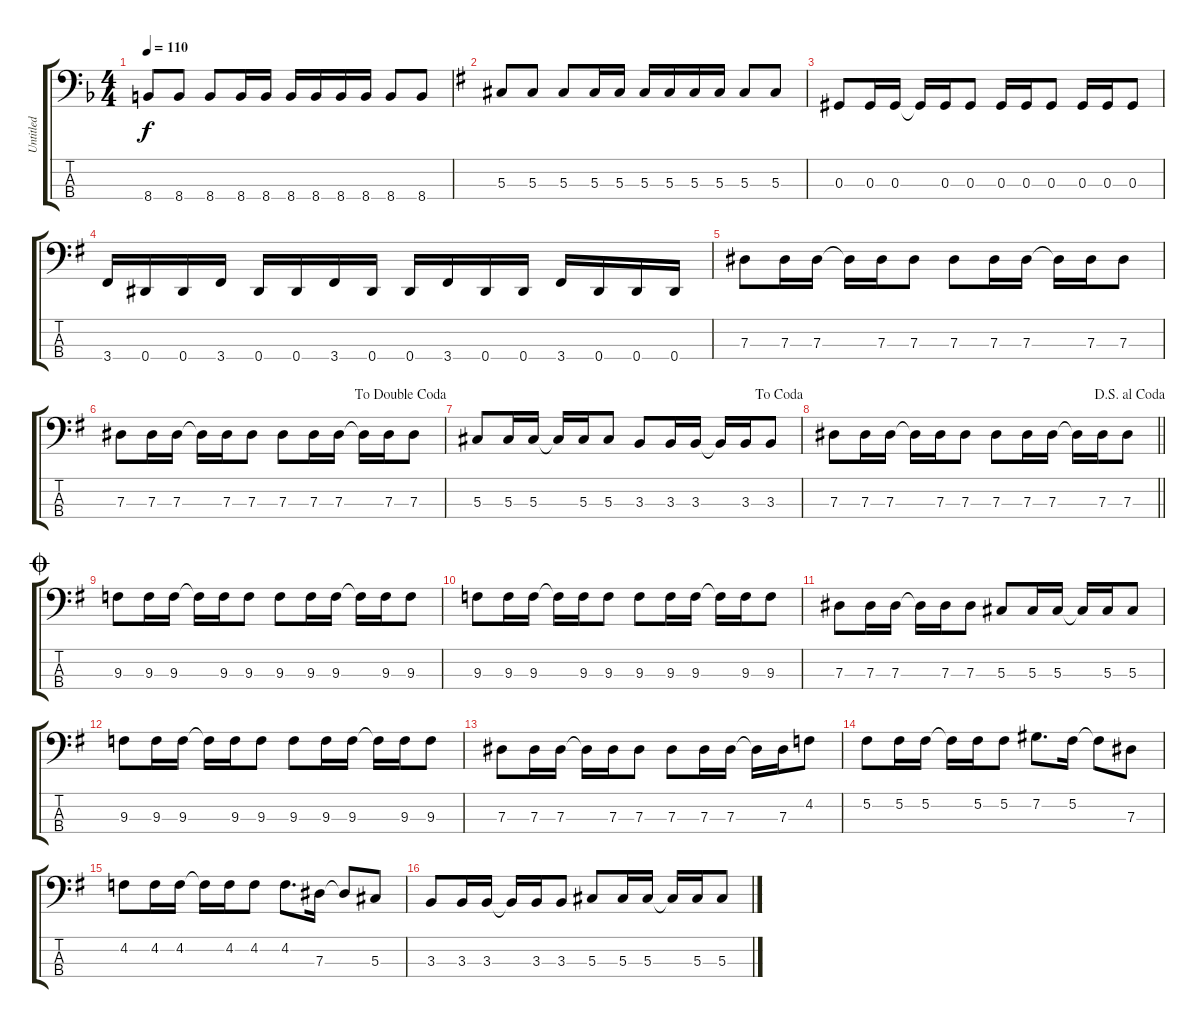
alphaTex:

\track ("Untitled" "Untitled") {instrument electricbassfinger}
\staff {score tabs}
\tuning (Gb2 Db2 Ab1 Eb1) {hide}
\ts (4 4)
\tempo 110
\clef f4
\ks f
8.4.8{dy f} 8.4.8 8.4.8 8.4.16 8.4.16 8.4.16 8.4.16 8.4.16 8.4.16 8.4.8 8.4.8 |
\ks g
5.3.8 5.3.8 5.3.8 5.3.16 5.3.16 5.3.16 5.3.16 5.3.16 5.3.16 5.3.8 5.3.8 |
0.3.8 0.3.16 0.3.16 0.3{t}.16 0.3.16 0.3.8 0.3.16 0.3.16 0.3.8 0.3.16 0.3.16 0.3.8 |
3.4.16 0.4.16 0.4.16 3.4.16 0.4.16 0.4.16 3.4.16 0.4.16 0.4.16 3.4.16 0.4.16 0.4.16 3.4.16 0.4.16 0.4.16 0.4.16 |
7.3.8 7.3.16 7.3.16 7.3{t}.16 7.3.16 7.3.8 7.3.8 7.3.16 7.3.16 7.3{t}.16 7.3.16 7.3.8 |
\jump dadoublecoda
7.3.8 7.3.16 7.3.16 7.3{t}.16 7.3.16 7.3.8 7.3.8 7.3.16 7.3.16 7.3{t}.16 7.3.16 7.3.8 |
\jump dacoda
5.3.8 5.3.16 5.3.16 5.3{t}.16 5.3.16 5.3.8 3.3.8 3.3.16 3.3.16 3.3{t}.16 3.3.16 3.3.8 |
\jump dalsegnoalcoda
\barLineRight lightlight
7.3.8 7.3.16 7.3.16 7.3{t}.16 7.3.16 7.3.8 7.3.8 7.3.16 7.3.16 7.3{t}.16 7.3.16 7.3.8 |
\jump coda
9.3.8 9.3.16 9.3.16 9.3{t}.16 9.3.16 9.3.8 9.3.8 9.3.16 9.3.16 9.3{t}.16 9.3.16 9.3.8 |
9.3.8 9.3.16 9.3.16 9.3{t}.16 9.3.16 9.3.8 9.3.8 9.3.16 9.3.16 9.3{t}.16 9.3.16 9.3.8 |
7.3.8 7.3.16 7.3.16 7.3{t}.16 7.3.16 7.3.8 5.3.8 5.3.16 5.3.16 5.3{t}.16 5.3.16 5.3.8 |
9.3.8 9.3.16 9.3.16 9.3{t}.16 9.3.16 9.3.8 9.3.8 9.3.16 9.3.16 9.3{t}.16 9.3.16 9.3.8 |
7.3.8 7.3.16 7.3.16 7.3{t}.16 7.3.16 7.3.8 7.3.8 7.3.16 7.3.16 7.3{t}.16 7.3.16 4.2.8 |
5.2.8 5.2.16 5.2.16 5.2{t}.16 5.2.16 5.2.8 7.2.8{d} 5.2.16 5.2{t}.8 7.3.8 |
4.2.8 4.2.16 4.2.16 4.2{t}.16 4.2.16 4.2.8 4.2.8{d} 7.3.16 7.3{t}.8 5.3.8 |
3.3.8 3.3.16 3.3.16 3.3{t}.16 3.3.16 3.3.8 5.3.8 5.3.16 5.3.16 5.3{t}.16 5.3.16 5.3.8
